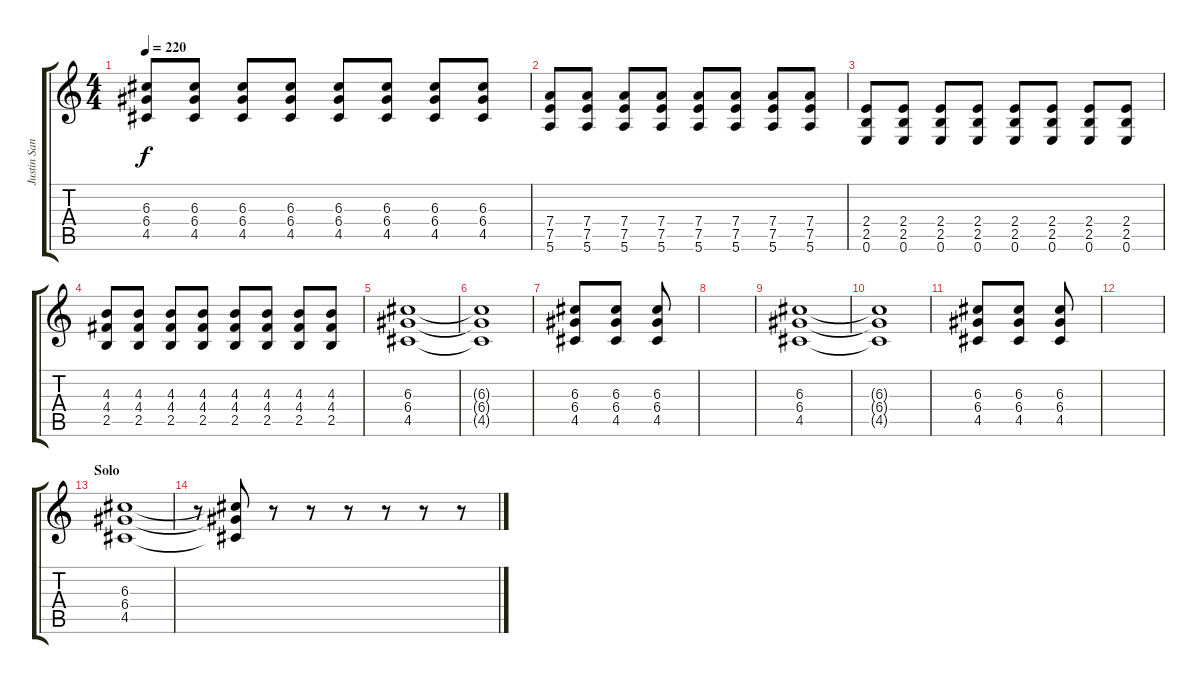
\track ("Justin Sane (Lead Guitarist/Lead Vocals)" "Justin San") {instrument overdrivenguitar}
\staff {score tabs}
\tuning (E4 B3 G3 D3 A2 E2) {hide}
\ts (4 4)
\tempo 220
\clef g2
\ks c
(6.3 6.4 4.5).8{dy f} (6.3 6.4 4.5).8 (6.3 6.4 4.5).8 (6.3 6.4 4.5).8 (6.3 6.4 4.5).8 (6.3 6.4 4.5).8 (6.3 6.4 4.5).8 (6.3 6.4 4.5).8 |
(7.4 7.5 5.6).8 (7.4 7.5 5.6).8 (7.4 7.5 5.6).8 (7.4 7.5 5.6).8 (7.4 7.5 5.6).8 (7.4 7.5 5.6).8 (7.4 7.5 5.6).8 (7.4 7.5 5.6).8 |
(2.4 2.5 0.6).8 (2.4 2.5 0.6).8 (2.4 2.5 0.6).8 (2.4 2.5 0.6).8 (2.4 2.5 0.6).8 (2.4 2.5 0.6).8 (2.4 2.5 0.6).8 (2.4 2.5 0.6).8 |
(4.3 4.4 2.5).8 (4.3 4.4 2.5).8 (4.3 4.4 2.5).8 (4.3 4.4 2.5).8 (4.3 4.4 2.5).8 (4.3 4.4 2.5).8 (4.3 4.4 2.5).8 (4.3 4.4 2.5).8 |
(6.3 6.4 4.5).1 |
(6.3{t} 6.4{t} 4.5{t}).1 |
(6.3 6.4 4.5).8 (6.3 6.4 4.5).8 (6.3 6.4 4.5).8 |
|
(6.3 6.4 4.5).1 |
(6.3{t} 6.4{t} 4.5{t}).1 |
(6.3 6.4 4.5).8 (6.3 6.4 4.5).8 (6.3 6.4 4.5).8 |
|
\section ("" "Solo")
(6.3 6.4 4.5).1 |
r.8 (6.3{t} 6.4{t} 4.5{t}).8 r.8 r.8 r.8 r.8 r.8 r.8
